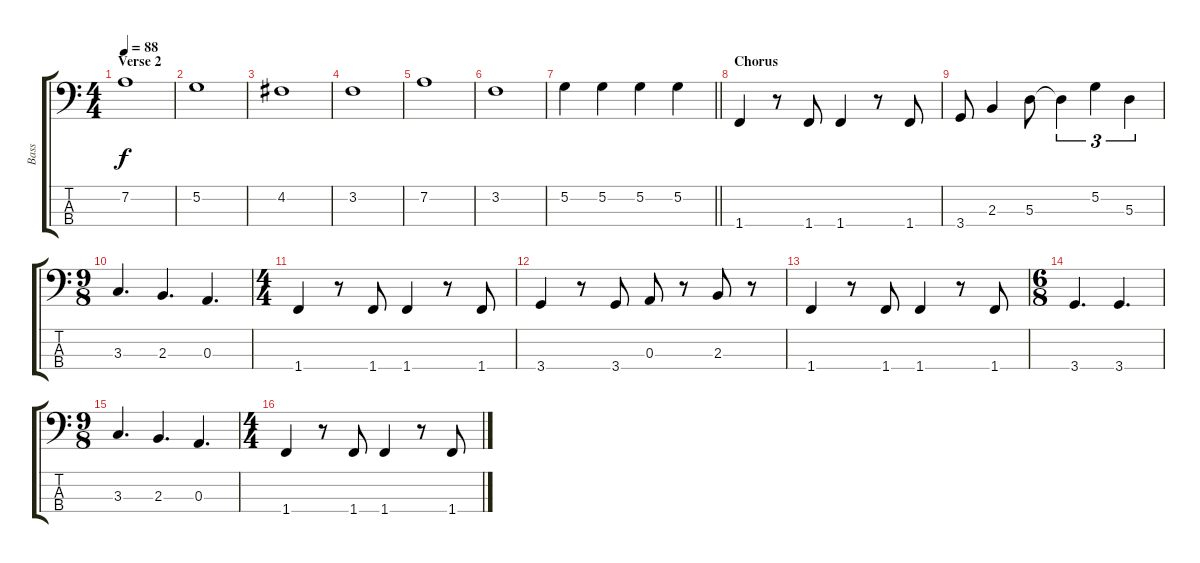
\track ("Bass" "Bass") {instrument electricbassfinger}
\staff {score tabs}
\tuning (G2 D2 A1 E1) {hide}
\ts (4 4)
\section ("" "Verse 2")
\tempo 88
\clef f4
\ks c
7.2.1{dy f} |
5.2.1 |
4.2.1 |
3.2.1 |
7.2.1 |
3.2.1 |
\barLineRight lightlight
5.2.4 5.2.4 5.2.4 5.2.4 |
\section ("" "Chorus")
1.4.4 r.8 1.4.8 1.4.4 r.8 1.4.8 |
3.4.8 2.3.4 5.3.8 5.3{t}.4{tu (3 2)} 5.2.4{tu (3 2)} 5.3.4{tu (3 2)} |
\ts (9 8)
3.3.4{d} 2.3.4{d} 0.3.4{d} |
\ts (4 4)
1.4.4 r.8 1.4.8 1.4.4 r.8 1.4.8 |
3.4.4 r.8 3.4.8 0.3.8 r.8 2.3.8 r.8 |
1.4.4 r.8 1.4.8 1.4.4 r.8 1.4.8 |
\ts (6 8)
3.4.4{d} 3.4.4{d} |
\ts (9 8)
3.3.4{d} 2.3.4{d} 0.3.4{d} |
\ts (4 4)
1.4.4 r.8 1.4.8 1.4.4 r.8 1.4.8
